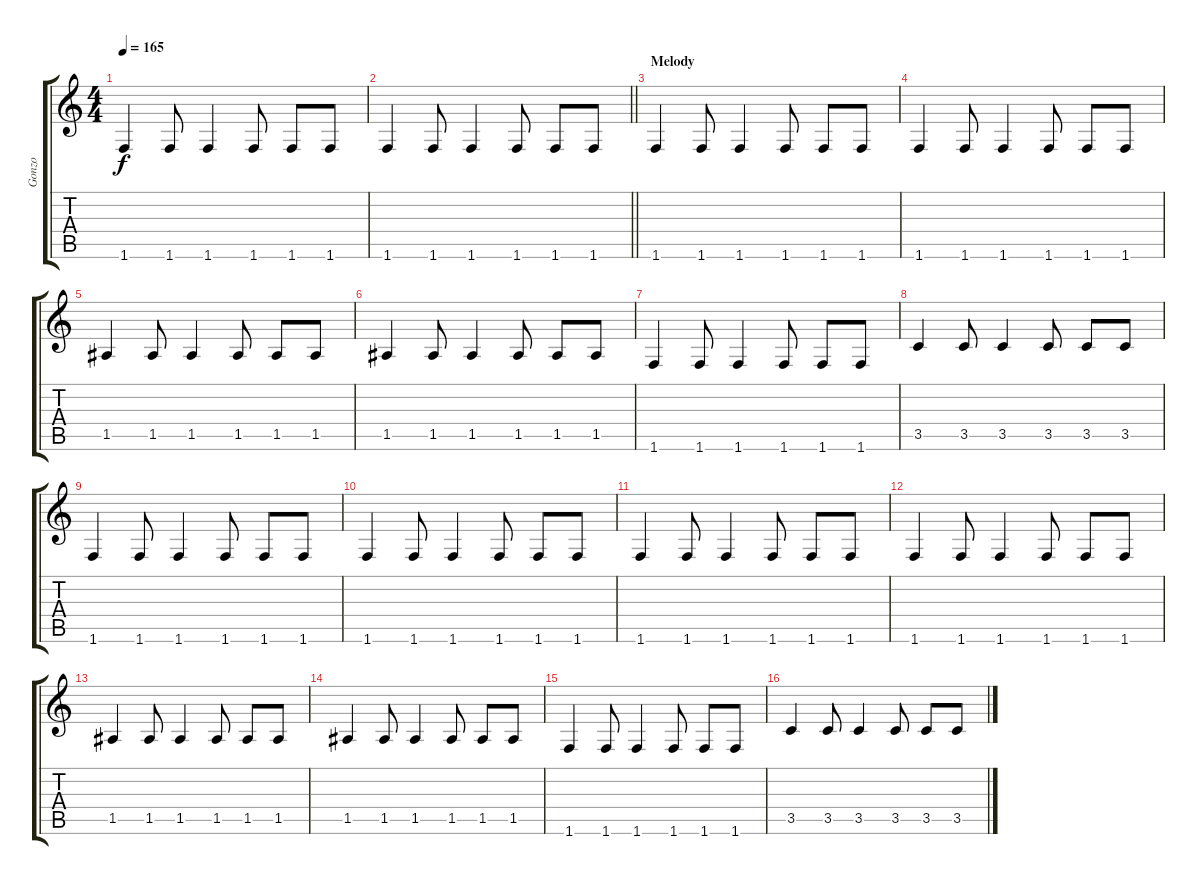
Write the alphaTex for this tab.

\track ("Gonzo" "Gonzo") {instrument electricguitarmuted}
\staff {score tabs}
\tuning (E4 B3 G3 D3 A2 E2) {hide}
\ts (4 4)
\tempo 165
\clef g2
\ks c
1.6.4{dy f} 1.6.8 1.6.4 1.6.8 1.6.8 1.6.8 |
\barLineRight lightlight
1.6.4 1.6.8 1.6.4 1.6.8 1.6.8 1.6.8 |
\section ("" "Melody")
1.6.4 1.6.8 1.6.4 1.6.8 1.6.8 1.6.8 |
1.6.4 1.6.8 1.6.4 1.6.8 1.6.8 1.6.8 |
1.5.4 1.5.8 1.5.4 1.5.8 1.5.8 1.5.8 |
1.5.4 1.5.8 1.5.4 1.5.8 1.5.8 1.5.8 |
1.6.4 1.6.8 1.6.4 1.6.8 1.6.8 1.6.8 |
3.5.4 3.5.8 3.5.4 3.5.8 3.5.8 3.5.8 |
1.6.4 1.6.8 1.6.4 1.6.8 1.6.8 1.6.8 |
1.6.4 1.6.8 1.6.4 1.6.8 1.6.8 1.6.8 |
1.6.4 1.6.8 1.6.4 1.6.8 1.6.8 1.6.8 |
1.6.4 1.6.8 1.6.4 1.6.8 1.6.8 1.6.8 |
1.5.4 1.5.8 1.5.4 1.5.8 1.5.8 1.5.8 |
1.5.4 1.5.8 1.5.4 1.5.8 1.5.8 1.5.8 |
1.6.4 1.6.8 1.6.4 1.6.8 1.6.8 1.6.8 |
3.5.4 3.5.8 3.5.4 3.5.8 3.5.8 3.5.8
